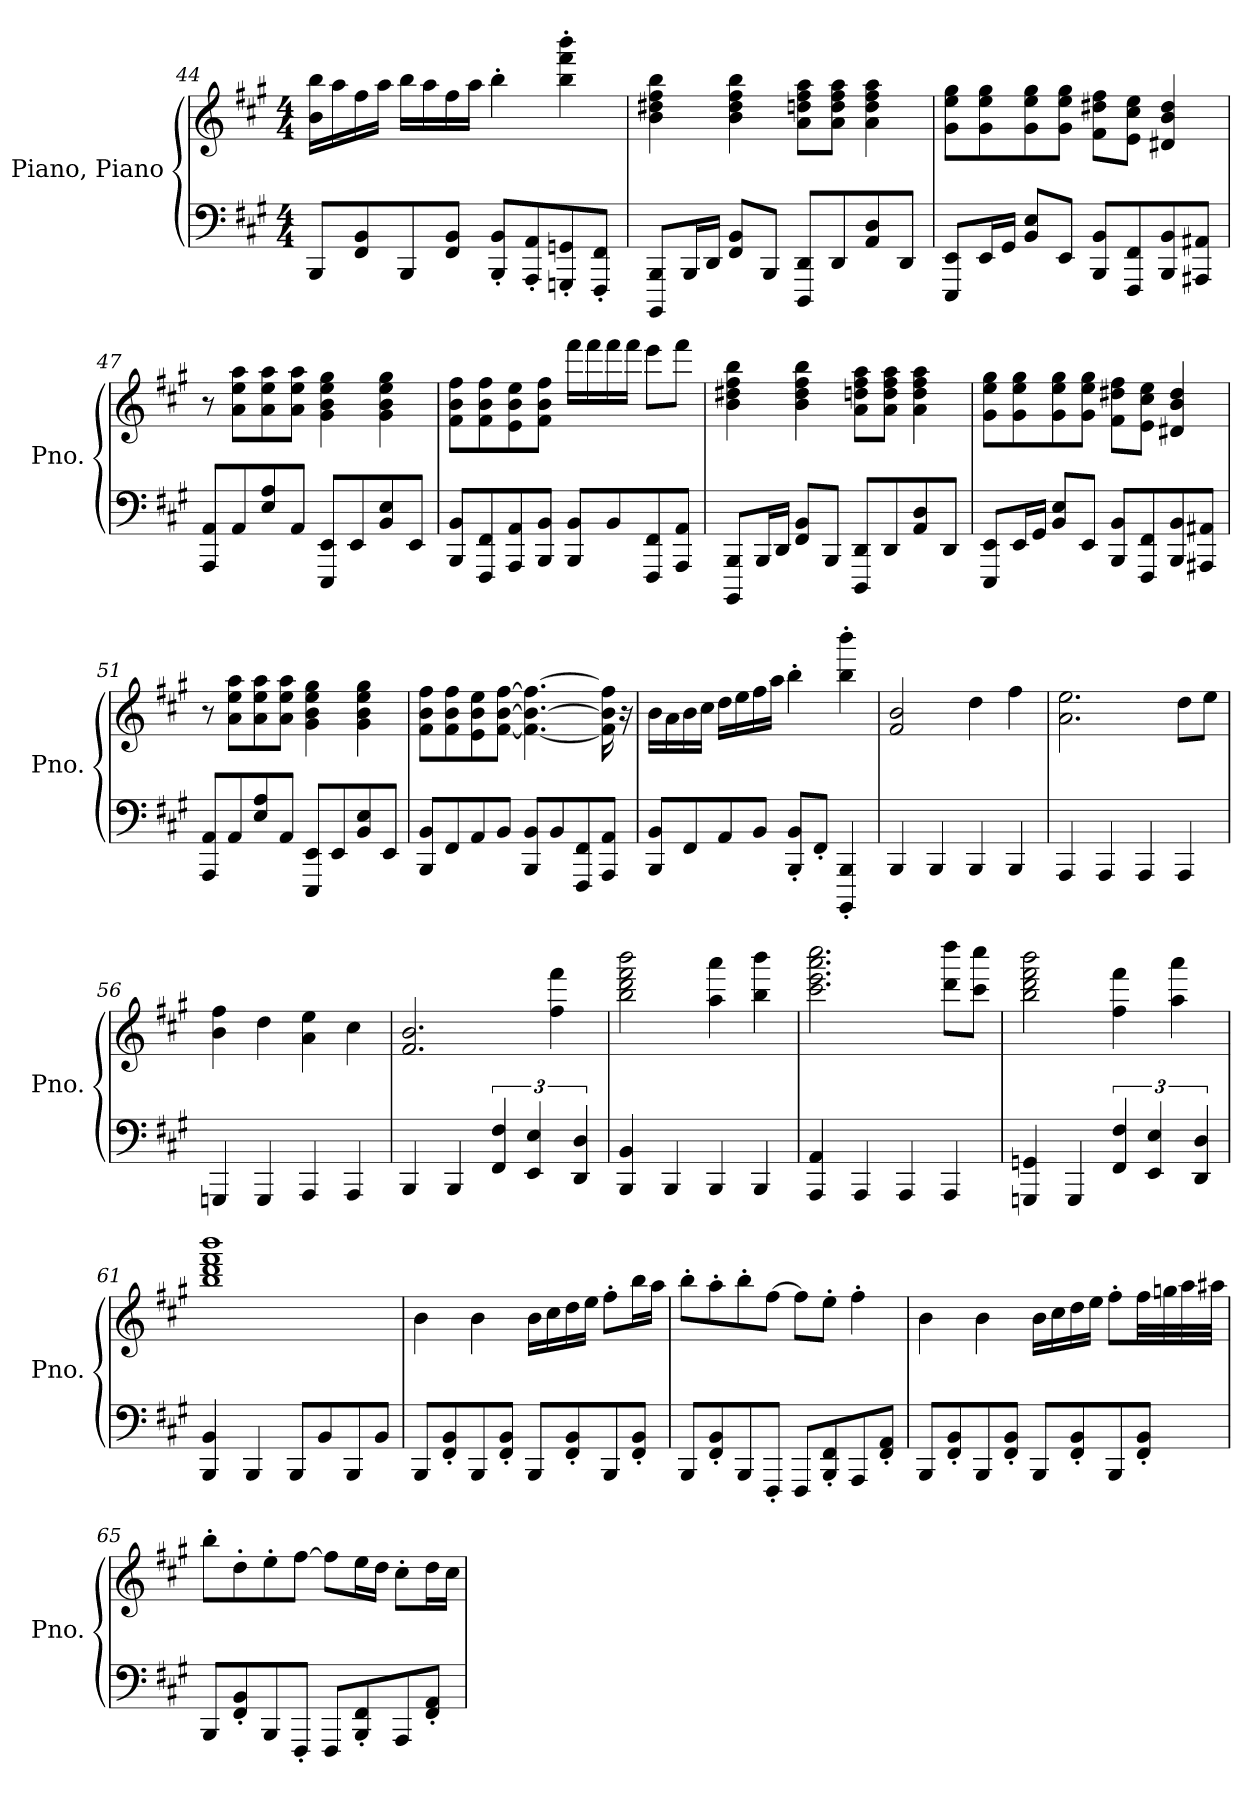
**kern	**kern
*part1	*part1
*staff2	*staff1
*I"Piano, Piano	*
*I'Pno.	*
*clefF4	*clefG2
*k[f#c#g#]	*k[f#c#g#]
*M4/4	*M4/4
=44	=44
8BBB/L	16b\ 16bb\LL
.	16aa\
8FF#/ 8BB/	16ff#\
.	16aa\JJ
8BBB/	16bb\LL
.	16aa\
8FF#/ 8BB/J	16ff#\
.	16aa\JJ
8BBB/' 8BB/'L	4bb'\
8AAA/' 8AA/'	.
8GGGn/' 8GGn/'	4bb\' 4fff#\' 4bbb\'
8FFF#/' 8FF#/'J	.
!!LO:LB:g=z
=45	=45
8BBBB/ 8BBB/L	4b\ 4dd#X\ 4ff#\ 4bb\
16BBB/L	.
16DD/JJ	.
8FF#/ 8BB/L	4b\ 4dd#\ 4ff#\ 4bb\
8BBB/J	.
8DDD/ 8DD/L	8a\ 8ddn\ 8ff#\ 8aa\L
8DD/	8a\ 8dd\ 8ff#\ 8aa\J
8AA/ 8D/	4a\ 4dd\ 4ff#\ 4aa\
8DD/J	.
=46	=46
8EEE/ 8EE/L	8g#\ 8ee\ 8gg#\L
16EE/L	8g#\ 8ee\ 8gg#\
16GG#/JJ	.
8BB/ 8E/L	8g#\ 8ee\ 8gg#\
8EE/J	8g#\ 8ee\ 8gg#\J
8BBB/ 8BB/L	8f#\ 8dd#X\ 8ff#\L
8FFF#/ 8FF#/	8e\ 8cc#\ 8ee\J
8BBB/ 8BB/	4d#X/ 4b/ 4dd#/
8AAA#X/ 8AA#X/J	.
=47	=47
8AAA/ 8AA/L	8r
8AA/	8a\ 8ee\ 8aa\L
8E/ 8A/	8a\ 8ee\ 8aa\
8AA/J	8a\ 8ee\ 8aa\J
8EEE/ 8EE/L	4g#\ 4b\ 4ee\ 4gg#\
8EE/	.
8BB/ 8E/	4g#\ 4b\ 4ee\ 4gg#\
8EE/J	.
!!LO:LB:g=z
=48	=48
8BBB/ 8BB/L	8f#\ 8b\ 8ff#\L
8FFF#/ 8FF#/	8f#\ 8b\ 8ff#\
8AAA/ 8AA/	8e\ 8b\ 8ee\
8BBB/ 8BB/J	8f#\ 8b\ 8ff#\J
8BBB/ 8BB/L	16fff#\LL
.	16fff#\
8BB/	16fff#\
.	16fff#\JJ
8FFF#/ 8FF#/	8eee\L
8AAA/ 8AA/J	8fff#\J
=49	=49
8BBBB/ 8BBB/L	4b\ 4dd#X\ 4ff#\ 4bb\
16BBB/L	.
16DD/JJ	.
8FF#/ 8BB/L	4b\ 4dd#\ 4ff#\ 4bb\
8BBB/J	.
8DDD/ 8DD/L	8a\ 8ddn\ 8ff#\ 8aa\L
8DD/	8a\ 8dd\ 8ff#\ 8aa\J
8AA/ 8D/	4a\ 4dd\ 4ff#\ 4aa\
8DD/J	.
=50	=50
8EEE/ 8EE/L	8g#\ 8ee\ 8gg#\L
16EE/L	8g#\ 8ee\ 8gg#\
16GG#/JJ	.
8BB/ 8E/L	8g#\ 8ee\ 8gg#\
8EE/J	8g#\ 8ee\ 8gg#\J
8BBB/ 8BB/L	8f#\ 8dd#X\ 8ff#\L
8FFF#/ 8FF#/	8e\ 8cc#\ 8ee\J
8BBB/ 8BB/	4d#X/ 4b/ 4dd#/
8AAA#X/ 8AA#X/J	.
!!LO:LB:g=z
=51	=51
8AAA/ 8AA/L	8r
8AA/	8a\ 8ee\ 8aa\L
8E/ 8A/	8a\ 8ee\ 8aa\
8AA/J	8a\ 8ee\ 8aa\J
8EEE/ 8EE/L	4g#\ 4b\ 4ee\ 4gg#\
8EE/	.
8BB/ 8E/	4g#\ 4b\ 4ee\ 4gg#\
8EE/J	.
=52	=52
8BBB/ 8BB/L	8f#\ 8b\ 8ff#\L
8FF#/	8f#\ 8b\ 8ff#\
8AA/	8e\ 8b\ 8ee\
8BB/J	[8f#\ [8b\ [8ff#\J
8BBB/ 8BB/L	4.f#\_ 4.b\_ 4.ff#\_
8BB/	.
8FFF#/ 8FF#/	.
8AAA/ 8AA/J	16f#\] 16b\] 16ff#\]
.	16r
=53	=53
8BBB/ 8BB/L	16b\LL
.	16a\
8FF#/	16b\
.	16cc#\JJ
8AA/	16dd\LL
.	16ee\
8BB/J	16ff#\
.	16aa\JJ
8BBB/' 8BB/'L	4bb'\
8FF#'/J	.
4BBBB/' 4BBB/'	4bb\' 4bbb\'
=54	=54
4BBB/	2f#/ 2b/
4BBB/	.
4BBB/	4dd\
4BBB/	4ff#\
!!LO:LB:g=z
=55	=55
4AAA/	2.a\ 2.ee\
4AAA/	.
4AAA/	.
4AAA/	8dd\L
.	8ee\J
=56	=56
4GGGn/	4b\ 4ff#\
4GGG/	4dd\
4AAA/	4a\ 4ee\
4AAA/	4cc#\
=57	=57
4BBB/	2.f#/ 2.b/
4BBB/	.
6FF#/ 6F#/	.
6EE/ 6E/	.
.	4ff#\ 4fff#\
6DD/ 6D/	.
=58	=58
4BBB/ 4BB/	2bb\ 2ddd\ 2fff#\ 2bbb\
4BBB/	.
4BBB/	4aa\ 4aaa\
4BBB/	4bb\ 4bbb\
=59	=59
4AAA/ 4AA/	2.ccc#\ 2.eee\ 2.aaa\ 2.cccc#\
4AAA/	.
4AAA/	.
4AAA/	8ddd\ 8dddd\L
.	8ccc#\ 8cccc#\J
=60	=60
4GGGn/ 4GGn/	2bb\ 2ddd\ 2fff#\ 2bbb\
4GGG/	.
6FF#/ 6F#/	4ff#\ 4fff#\
6EE/ 6E/	.
.	4aa\ 4aaa\
6DD/ 6D/	.
!!LO:PB:g=z
=61	=61
4BBB/ 4BB/	1bb 1ddd 1fff# 1bbb
4BBB/	.
8BBB/L	.
8BB/	.
8BBB/	.
8BB/J	.
=62	=62
8BBB/L	4b\
8FF#/' 8BB/'	.
8BBB/	4b\
8FF#/' 8BB/'J	.
8BBB/L	16b\LL
.	16cc#\
8FF#/' 8BB/'	16dd\
.	16ee\JJ
8BBB/	8ff#'\L
8FF#/' 8BB/'J	16bb\L
.	16aa\JJ
=63	=63
8BBB/L	8bb'\L
8FF#/' 8BB/'	8aa'\
8BBB/	8bb'\
8FFF#'/J	[8ff#\J
8FFF#/L	8ff#\L]
8BBB/' 8FF#/'	8ee'\J
8AAA/	4ff#'\
8FF#/' 8AA/'J	.
!!LO:LB:g=z
=64	=64
8BBB/L	4b\
8FF#/' 8BB/'	.
8BBB/	4b\
8FF#/' 8BB/'J	.
8BBB/L	16b\LL
.	16cc#\
8FF#/' 8BB/'	16dd\
.	16ee\JJ
8BBB/	8ff#'\L
8FF#/' 8BB/'J	32ff#\LL
.	32ggn\
.	32aa\
.	32aa#X\JJJ
=65	=65
8BBB/L	8bb'\L
8FF#/' 8BB/'	8dd'\
8BBB/	8ee'\
8FFF#'/J	[8ff#\J
8FFF#/L	8ff#\L]
8BBB/' 8FF#/'	16ee\L
.	16dd\JJ
8AAA/	8cc#'\L
8FF#/' 8AA/'J	16dd\L
.	16cc#\JJ
=	=
*-	*-
